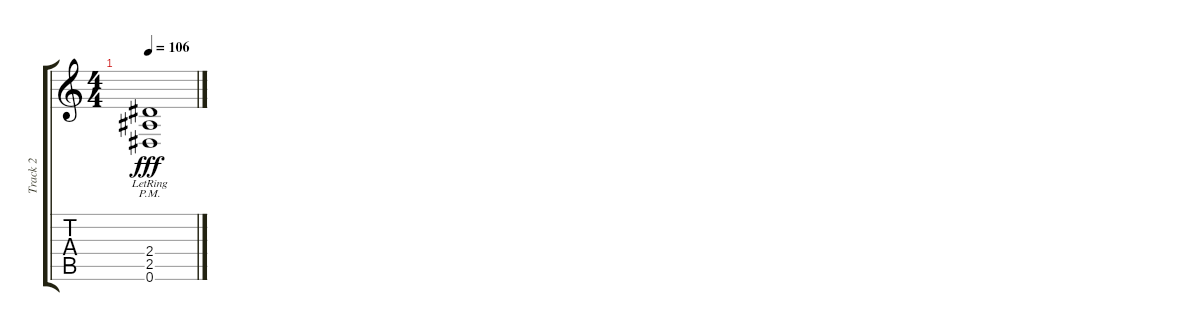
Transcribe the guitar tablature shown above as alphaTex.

\track ("Track 2" "Track 2") {instrument distortionguitar}
\staff {score tabs}
\tuning (Eb4 Bb3 Gb3 Db3 Ab2 Eb2) {hide}
\ts (4 4)
\tempo 106
\clef g2
\ks c
(2.4{pm lr} 2.5{pm lr} 0.6{pm lr}).1{dy fff}
